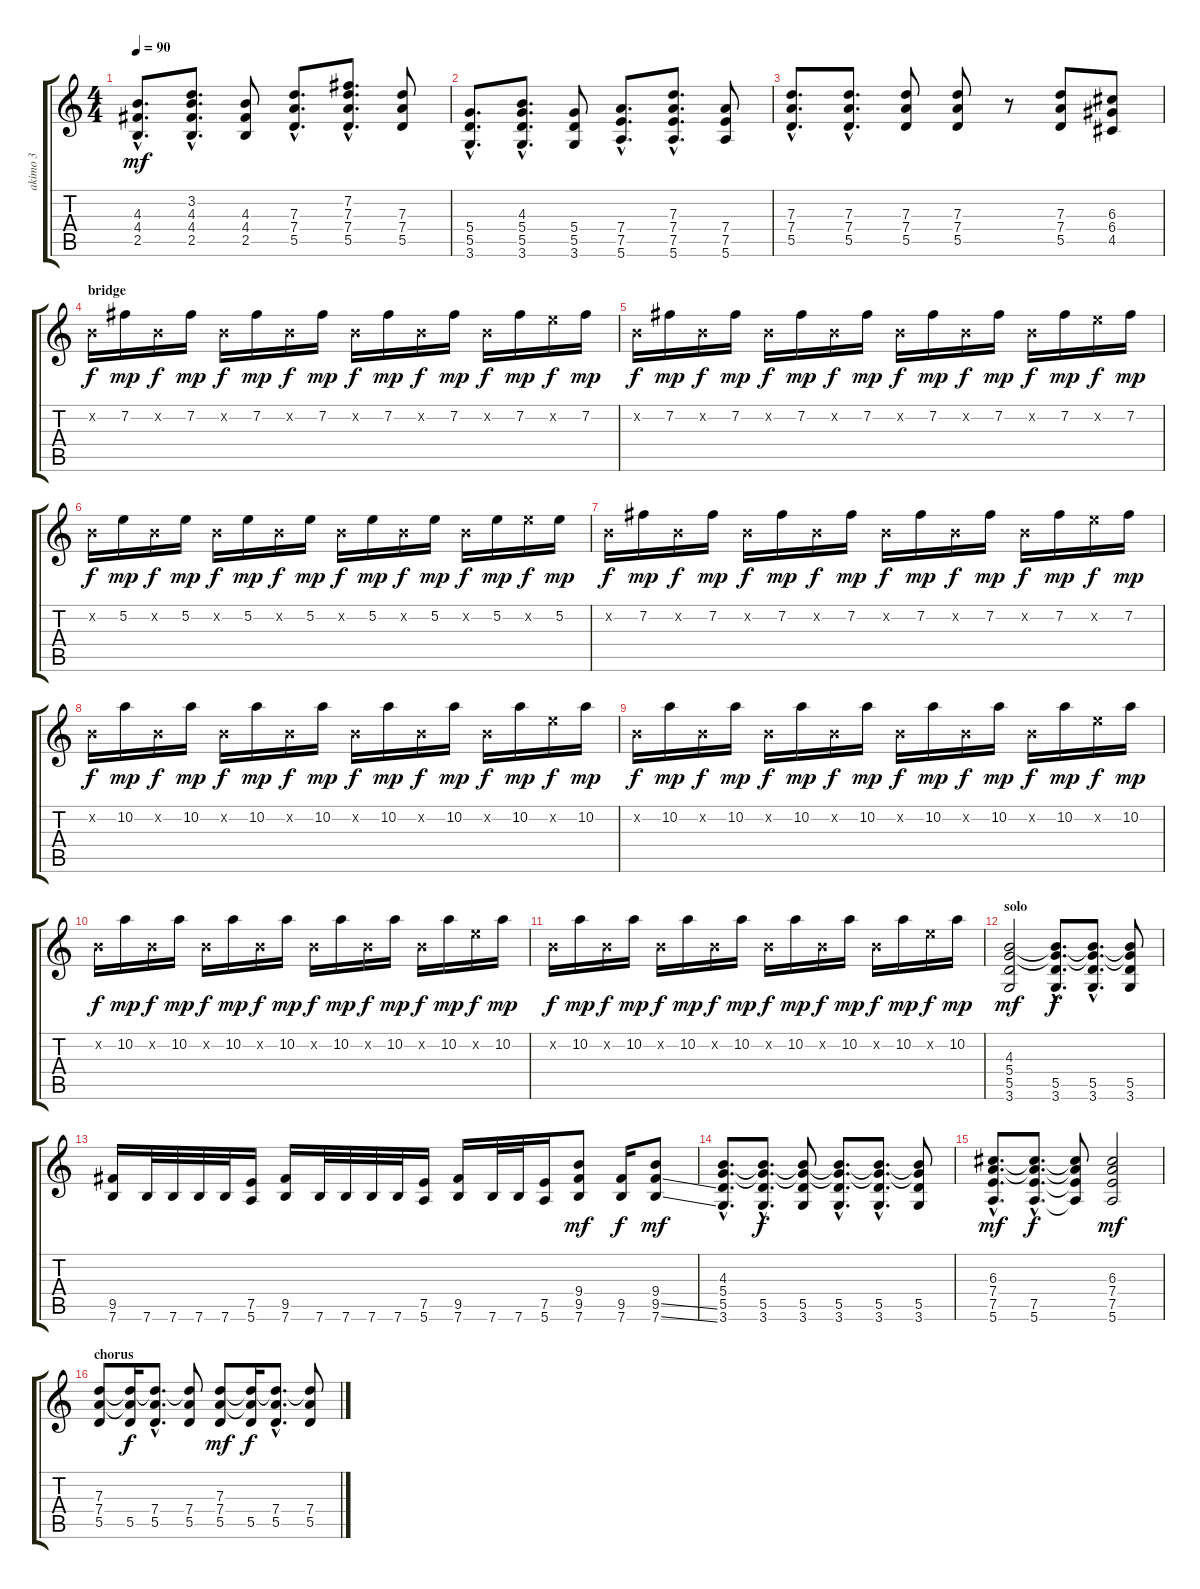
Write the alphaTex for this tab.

\track ("akimo 3" "akimo 3") {instrument overdrivenguitar}
\staff {score tabs}
\tuning (E4 B3 G3 D3 A2 E2) {hide}
\ts (4 4)
\tempo 90
\clef g2
\ks c
(4.3{hac} 4.4{hac} 2.5{hac}).8{d dy mf} (3.2{hac} 4.3{hac} 4.4{hac} 2.5{hac}).8{d} (4.3 4.4 2.5).8 (7.3{hac} 7.4{hac} 5.5{hac}).8{d} (7.2{hac} 7.3{hac} 7.4{hac} 5.5{hac}).8{d} (7.3 7.4 5.5).8 |
(5.4{hac} 5.5{hac} 3.6{hac}).8{d} (4.3{hac} 5.4{hac} 5.5{hac} 3.6{hac}).8{d} (5.4 5.5 3.6).8 (7.4{hac} 7.5{hac} 5.6{hac}).8{d} (7.3{hac} 7.4{hac} 7.5{hac} 5.6{hac}).8{d} (7.4 7.5 5.6).8 |
(7.3{hac} 7.4{hac} 5.5{hac}).8{d} (7.3{hac} 7.4{hac} 5.5{hac}).8{d} (7.3 7.4 5.5).8 (7.3 7.4 5.5).8 r.8 (7.3 7.4 5.5).8 (6.3 6.4 4.5).8 |
\section ("" "bridge")
0.2{x}.16{dy f} 7.2.16{dy mp} 0.2{x}.16{dy f} 7.2.16{dy mp} 0.2{x}.16{dy f} 7.2.16{dy mp} 0.2{x}.16{dy f} 7.2.16{dy mp} 0.2{x}.16{dy f} 7.2.16{dy mp} 0.2{x}.16{dy f} 7.2.16{dy mp} 0.2{x}.16{dy f} 7.2.16{dy mp} 5.2{x}.16{dy f} 7.2.16{dy mp} |
0.2{x}.16{dy f} 7.2.16{dy mp} 0.2{x}.16{dy f} 7.2.16{dy mp} 0.2{x}.16{dy f} 7.2.16{dy mp} 0.2{x}.16{dy f} 7.2.16{dy mp} 0.2{x}.16{dy f} 7.2.16{dy mp} 0.2{x}.16{dy f} 7.2.16{dy mp} 0.2{x}.16{dy f} 7.2.16{dy mp} 5.2{x}.16{dy f} 7.2.16{dy mp} |
0.2{x}.16{dy f} 5.2.16{dy mp} 0.2{x}.16{dy f} 5.2.16{dy mp} 0.2{x}.16{dy f} 5.2.16{dy mp} 0.2{x}.16{dy f} 5.2.16{dy mp} 0.2{x}.16{dy f} 5.2.16{dy mp} 0.2{x}.16{dy f} 5.2.16{dy mp} 0.2{x}.16{dy f} 5.2.16{dy mp} 5.2{x}.16{dy f} 5.2.16{dy mp} |
0.2{x}.16{dy f} 7.2.16{dy mp} 0.2{x}.16{dy f} 7.2.16{dy mp} 0.2{x}.16{dy f} 7.2.16{dy mp} 0.2{x}.16{dy f} 7.2.16{dy mp} 0.2{x}.16{dy f} 7.2.16{dy mp} 0.2{x}.16{dy f} 7.2.16{dy mp} 0.2{x}.16{dy f} 7.2.16{dy mp} 5.2{x}.16{dy f} 7.2.16{dy mp} |
0.2{x}.16{dy f} 10.2.16{dy mp} 0.2{x}.16{dy f} 10.2.16{dy mp} 0.2{x}.16{dy f} 10.2.16{dy mp} 0.2{x}.16{dy f} 10.2.16{dy mp} 0.2{x}.16{dy f} 10.2.16{dy mp} 0.2{x}.16{dy f} 10.2.16{dy mp} 0.2{x}.16{dy f} 10.2.16{dy mp} 5.2{x}.16{dy f} 10.2.16{dy mp} |
0.2{x}.16{dy f} 10.2.16{dy mp} 0.2{x}.16{dy f} 10.2.16{dy mp} 0.2{x}.16{dy f} 10.2.16{dy mp} 0.2{x}.16{dy f} 10.2.16{dy mp} 0.2{x}.16{dy f} 10.2.16{dy mp} 0.2{x}.16{dy f} 10.2.16{dy mp} 0.2{x}.16{dy f} 10.2.16{dy mp} 5.2{x}.16{dy f} 10.2.16{dy mp} |
0.2{x}.16{dy f} 10.2.16{dy mp} 0.2{x}.16{dy f} 10.2.16{dy mp} 0.2{x}.16{dy f} 10.2.16{dy mp} 0.2{x}.16{dy f} 10.2.16{dy mp} 0.2{x}.16{dy f} 10.2.16{dy mp} 0.2{x}.16{dy f} 10.2.16{dy mp} 0.2{x}.16{dy f} 10.2.16{dy mp} 5.2{x}.16{dy f} 10.2.16{dy mp} |
0.2{x}.16{dy f} 10.2.16{dy mp} 0.2{x}.16{dy f} 10.2.16{dy mp} 0.2{x}.16{dy f} 10.2.16{dy mp} 0.2{x}.16{dy f} 10.2.16{dy mp} 0.2{x}.16{dy f} 10.2.16{dy mp} 0.2{x}.16{dy f} 10.2.16{dy mp} 0.2{x}.16{dy f} 10.2.16{dy mp} 5.2{x}.16{dy f} 10.2.16{dy mp} |
\section ("" "solo")
(4.3 5.4 5.5 3.6).2{dy mf} (4.3{hac t} 5.4{hac t} 5.5{hac} 3.6{hac}).8{d dy f} (4.3{hac t} 5.4{hac t} 5.5{hac} 3.6{hac}).8{d} (4.3{t} 5.4{t} 5.5 3.6).8 |
(9.5 7.6).16 7.6.32 7.6.32 7.6.32 7.6.32 (7.5 5.6).16 (9.5 7.6).16 7.6.32 7.6.32 7.6.32 7.6.32 (7.5 5.6).16 (9.5 7.6).16 7.6.32 7.6.32 (7.5 5.6).16 (9.4 9.5 7.6).8{dy mf} (9.5 7.6).16{dy f} (9.4 9.5{ss} 7.6{ss}).8{dy mf} |
(4.3{hac} 5.4{hac} 5.5{hac} 3.6{hac}).8{d} (4.3{hac t} 5.4{hac t} 5.5{hac} 3.6{hac}).8{d dy f} (4.3{t} 5.4{t} 5.5 3.6).8 (4.3{hac t} 5.4{hac t} 5.5{hac} 3.6{hac}).8{d} (4.3{hac t} 5.4{hac t} 5.5{hac} 3.6{hac}).8{d} (4.3{t} 5.4{t} 5.5 3.6).8 |
(6.3{hac} 7.4{hac} 7.5{hac} 5.6{hac}).8{d dy mf} (6.3{hac t} 7.4{hac t} 7.5{hac} 5.6{hac}).8{d dy f} (6.3{t} 7.4{t} 7.5{t} 5.6{t}).8 (6.3 7.4 7.5 5.6).2{dy mf} |
\section ("" "chorus")
(7.3 7.4 5.5).8 (7.3{t} 7.4{t} 5.5).16{dy f} (7.3{hac t} 7.4{hac} 5.5{hac}).8{d} (7.3{t} 7.4 5.5).8 (7.3 7.4 5.5).8{dy mf} (7.3{t} 7.4{t} 5.5).16{dy f} (7.3{hac t} 7.4{hac} 5.5{hac}).8{d} (7.3{t} 7.4 5.5).8
